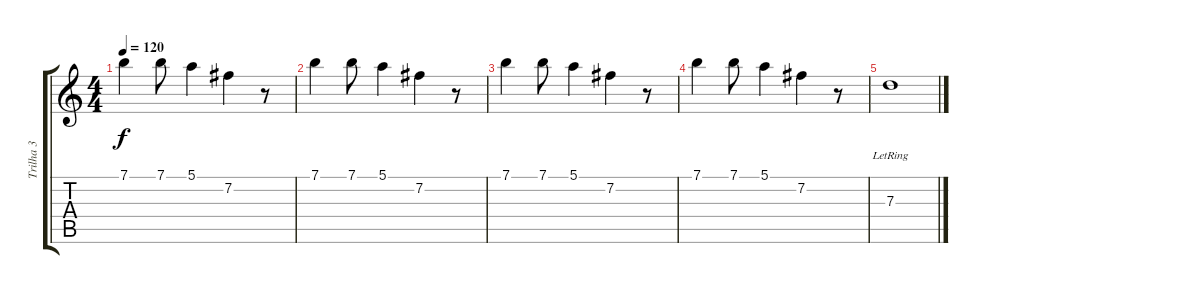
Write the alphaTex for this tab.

\track ("Trilha 3" "Trilha 3") {instrument electricguitarclean}
\staff {score tabs}
\tuning (E4 B3 G3 D3 A2 E2) {hide}
\ts (4 4)
\tempo 120
\clef g2
\ks c
7.1.4{dy f} 7.1.8 5.1.4 7.2.4 r.8 |
7.1.4 7.1.8 5.1.4 7.2.4 r.8 |
7.1.4 7.1.8 5.1.4 7.2.4 r.8 |
7.1.4 7.1.8 5.1.4 7.2.4 r.8 |
7.3{lr}.1
